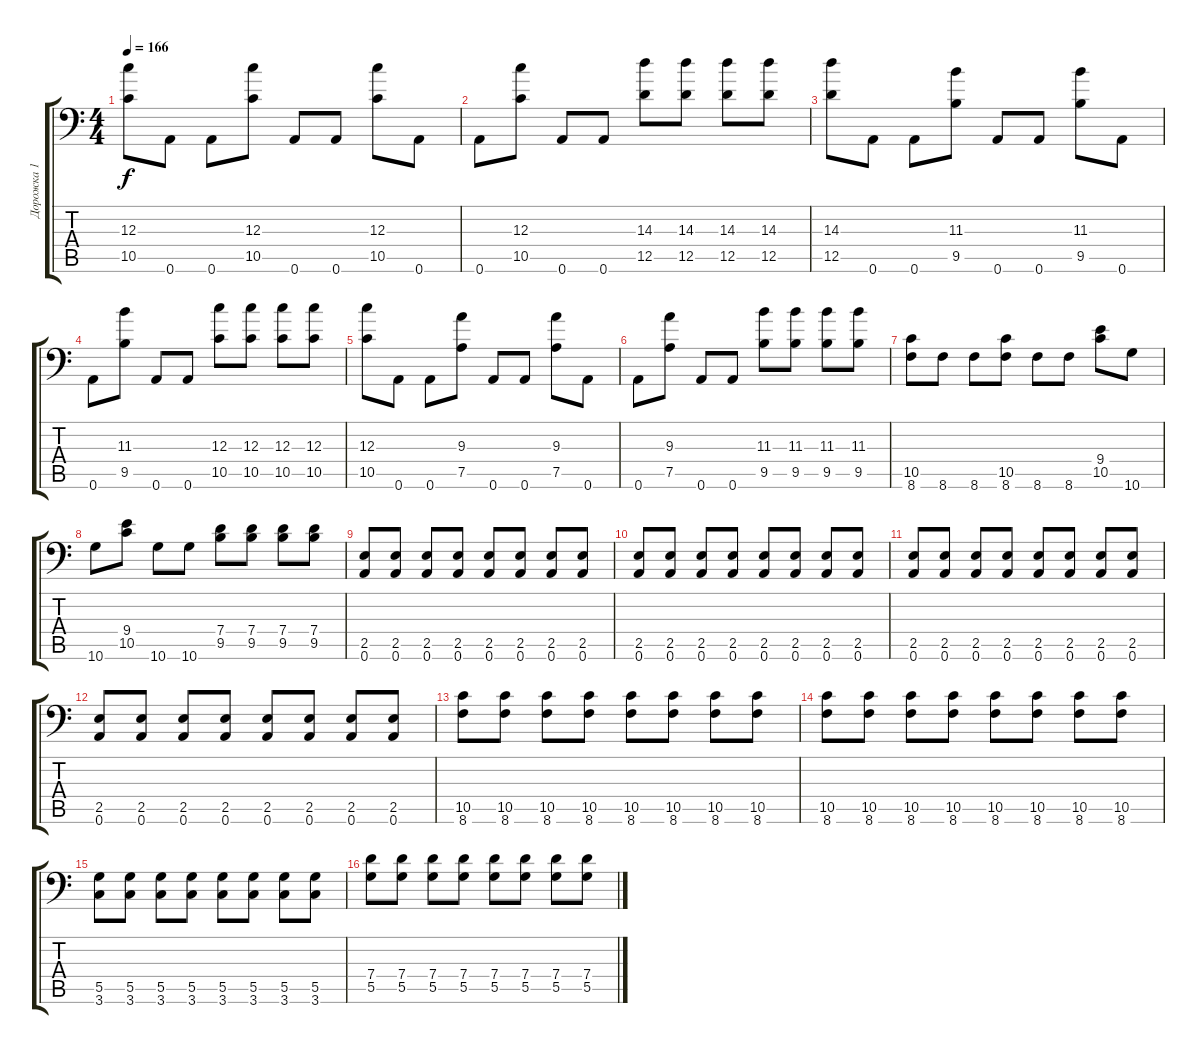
\track ("Дорожка 1" "Дорожка 1") {instrument distortionguitar}
\staff {score tabs}
\tuning (A3 E3 C3 G2 D2 A1) {hide}
\ts (4 4)
\tempo 166
\clef f4
\ks c
(12.3 10.5).8{dy f} 0.6.8 0.6.8 (12.3 10.5).8 0.6.8 0.6.8 (12.3 10.5).8 0.6.8 |
0.6.8 (12.3 10.5).8 0.6.8 0.6.8 (14.3 12.5).8 (14.3 12.5).8 (14.3 12.5).8 (14.3 12.5).8 |
(14.3 12.5).8 0.6.8 0.6.8 (11.3 9.5).8 0.6.8 0.6.8 (11.3 9.5).8 0.6.8 |
0.6.8 (11.3 9.5).8 0.6.8 0.6.8 (12.3 10.5).8 (12.3 10.5).8 (12.3 10.5).8 (12.3 10.5).8 |
(12.3 10.5).8 0.6.8 0.6.8 (9.3 7.5).8 0.6.8 0.6.8 (9.3 7.5).8 0.6.8 |
0.6.8 (9.3 7.5).8 0.6.8 0.6.8 (11.3 9.5).8 (11.3 9.5).8 (11.3 9.5).8 (11.3 9.5).8 |
(10.5 8.6).8 8.6.8 8.6.8 (10.5 8.6).8 8.6.8 8.6.8 (9.4 10.5).8 10.6.8 |
10.6.8 (9.4 10.5).8 10.6.8 10.6.8 (7.4 9.5).8 (7.4 9.5).8 (7.4 9.5).8 (7.4 9.5).8 |
(2.5 0.6).8 (2.5 0.6).8 (2.5 0.6).8 (2.5 0.6).8 (2.5 0.6).8 (2.5 0.6).8 (2.5 0.6).8 (2.5 0.6).8 |
(2.5 0.6).8 (2.5 0.6).8 (2.5 0.6).8 (2.5 0.6).8 (2.5 0.6).8 (2.5 0.6).8 (2.5 0.6).8 (2.5 0.6).8 |
(2.5 0.6).8 (2.5 0.6).8 (2.5 0.6).8 (2.5 0.6).8 (2.5 0.6).8 (2.5 0.6).8 (2.5 0.6).8 (2.5 0.6).8 |
(2.5 0.6).8 (2.5 0.6).8 (2.5 0.6).8 (2.5 0.6).8 (2.5 0.6).8 (2.5 0.6).8 (2.5 0.6).8 (2.5 0.6).8 |
(10.5 8.6).8 (10.5 8.6).8 (10.5 8.6).8 (10.5 8.6).8 (10.5 8.6).8 (10.5 8.6).8 (10.5 8.6).8 (10.5 8.6).8 |
(10.5 8.6).8 (10.5 8.6).8 (10.5 8.6).8 (10.5 8.6).8 (10.5 8.6).8 (10.5 8.6).8 (10.5 8.6).8 (10.5 8.6).8 |
(5.5 3.6).8 (5.5 3.6).8 (5.5 3.6).8 (5.5 3.6).8 (5.5 3.6).8 (5.5 3.6).8 (5.5 3.6).8 (5.5 3.6).8 |
(7.4 5.5).8 (7.4 5.5).8 (7.4 5.5).8 (7.4 5.5).8 (7.4 5.5).8 (7.4 5.5).8 (7.4 5.5).8 (7.4 5.5).8
